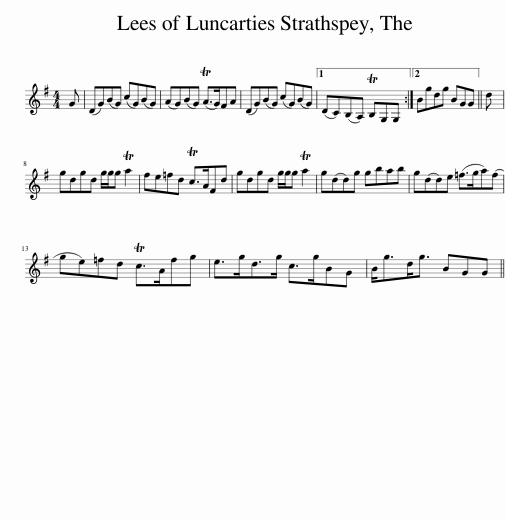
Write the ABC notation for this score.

X:1
L:1/8
M:4/4
I:linebreak $
K:G
V:1 treble
V:1
 G | (DG)(BG) (cG)(BG) | (AG)(BG) (TA>G)FA | (DG)(BG) (cG)(BG) |1 (DC)(B,A,) TB,G,G, :|2 %5
 Bgdg BGG || d |$ gdgd g/g/g Ta2 | fe=fd Tc>AFd | gdgd g/g/g Ta2 | %10
 g(dd)g gbab | g(dd)e (=f>ga)(f |$ ge)=fd Tc>Afg | e>gd>g c>gBG | B<gd<g BGG || %15
